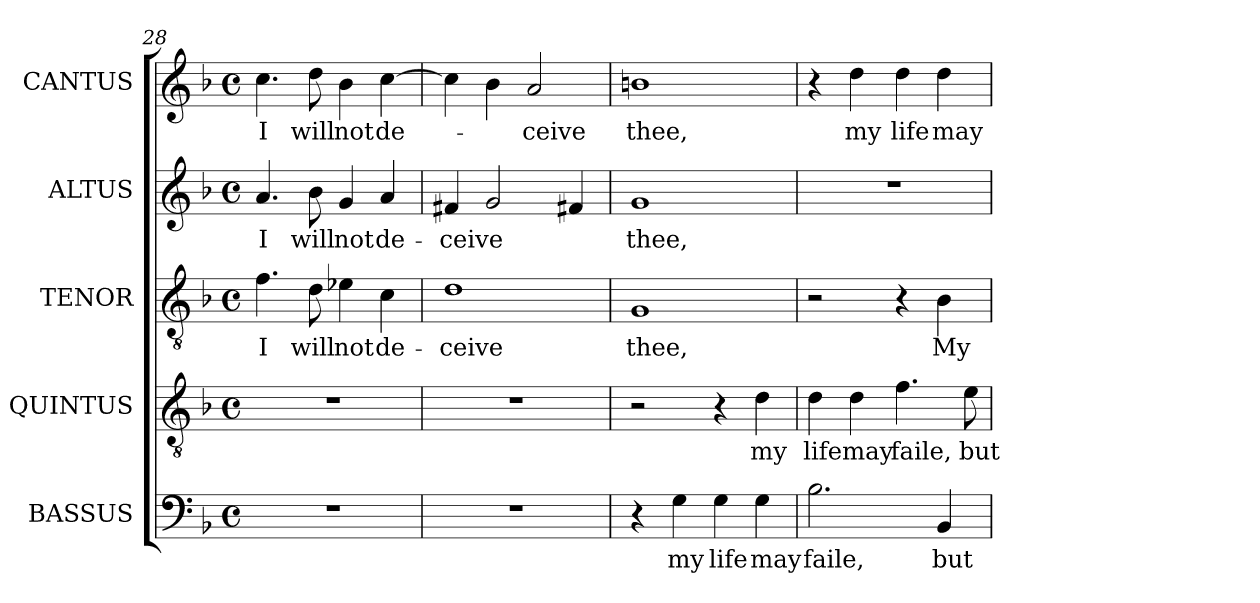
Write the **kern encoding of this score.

**kern	**text	**kern	**text	**kern	**text	**kern	**text	**kern	**text
*part5	*part5	*part4	*part4	*part3	*part3	*part2	*part2	*part1	*part1
*staff5	*staff5	*staff4	*staff4	*staff3	*staff3	*staff2	*staff2	*staff1	*staff1
*I"BASSUS	*	*I"QUINTUS	*	*I"TENOR	*	*I"ALTUS	*	*I"CANTUS	*
*I'B	*	*I'T	*	*	*	*	*	*I'S	*
*clefF4	*	*clefGv2	*	*clefGv2	*	*clefG2	*	*clefG2	*
*	*	*ITrd7c12	*	*ITrd7c12	*	*	*	*	*
*k[b-]	*	*k[b-]	*	*k[b-]	*	*k[b-]	*	*k[b-]	*
*d:	*	*d:	*	*d:	*	*d:	*	*d:	*
*M4/4	*	*M4/4	*	*M4/4	*	*M4/4	*	*M4/4	*
*met(c)	*	*met(c)	*	*met(c)	*	*met(c)	*	*met(c)	*
=28	=28	=28	=28	=28	=28	=28	=28	=28	=28
!	!	!	!	!	!LO:LY:b:color=#000000	!	!	!	!
!	!	!	!	!	!	!	!LO:LY:b:color=#000000	!	!
!	!	!	!	!	!	!	!	!	!LO:LY:b:color=#000000
1r	.	1r	.	4.Fi\	I	4.ai/	I	4.cci\	I
!	!	!	!	!	!LO:LY:b:color=#000000	!	!	!	!
!	!	!	!	!	!	!	!LO:LY:b:color=#000000	!	!
!	!	!	!	!	!	!	!	!	!LO:LY:b:color=#000000
.	.	.	.	8Di\	will	8b-i\	will	8ddi\	will
!	!	!	!	!	!LO:LY:b:color=#000000	!	!	!	!
!	!	!	!	!	!	!	!LO:LY:b:color=#000000	!	!
!	!	!	!	!	!	!	!	!	!LO:LY:b:color=#000000
.	.	.	.	4E-Xi\	not	4gi/	not	4b-i\	not
!	!	!	!	!	!LO:LY:b:color=#000000	!	!	!	!
!	!	!	!	!	!	!	!LO:LY:b:color=#000000	!	!
!	!	!	!	!	!	!	!	!	!LO:LY:b:color=#000000
.	.	.	.	4Ci\	de-	4ai/	de-	[>4cci\	de-
=29	=29	=29	=29	=29	=29	=29	=29	=29	=29
!	!	!	!	!	!LO:LY:b:color=#000000	!	!	!	!
!	!	!	!	!	!	!	!LO:LY:b:color=#000000	!	!
1r	.	1r	.	1Di	-ceive	4f#Xi/	-ceive	4cci\]	.
.	.	.	.	.	.	2gi/	.	4b-i\	.
!	!	!	!	!	!	!	!	!	!LO:LY:b:color=#000000
.	.	.	.	.	.	.	.	2ai/	-ceive
.	.	.	.	.	.	4f#Xi/	.	.	.
=30	=30	=30	=30	=30	=30	=30	=30	=30	=30
!	!	!	!	!	!LO:LY:b:color=#000000	!	!	!	!
!	!	!	!	!	!	!	!LO:LY:b:color=#000000	!	!
!	!	!	!	!	!	!	!	!	!LO:LY:b:color=#000000
4r	.	2r	.	1GGi	thee,	1gi	thee,	1bni	thee,
!	!LO:LY:b:color=#000000	!	!	!	!	!	!	!	!
4Gi\	my	.	.	.	.	.	.	.	.
!	!LO:LY:b:color=#000000	!	!	!	!	!	!	!	!
4Gi\	life	4r	.	.	.	.	.	.	.
!	!LO:LY:b:color=#000000	!	!	!	!	!	!	!	!
!	!	!	!LO:LY:b:color=#000000	!	!	!	!	!	!
4Gi\	may	4Di\	my	.	.	.	.	.	.
=31	=31	=31	=31	=31	=31	=31	=31	=31	=31
!	!LO:LY:b:color=#000000	!	!	!	!	!	!	!	!
!	!	!	!LO:LY:b:color=#000000	!	!	!	!	!	!
2.B-i\	faile,	4Di\	life	2r	.	1r	.	4r	.
!	!	!	!LO:LY:b:color=#000000	!	!	!	!	!	!
!	!	!	!	!	!	!	!	!	!LO:LY:b:color=#000000
.	.	4Di\	may	.	.	.	.	4ddi\	my
!	!	!	!LO:LY:b:color=#000000	!	!	!	!	!	!
!	!	!	!	!	!	!	!	!	!LO:LY:b:color=#000000
.	.	4.Fi\	faile,	4r	.	.	.	4ddi\	life
!	!LO:LY:b:color=#000000	!	!	!	!	!	!	!	!
!	!	!	!	!	!LO:LY:b:color=#000000	!	!	!	!
!	!	!	!	!	!	!	!	!	!LO:LY:b:color=#000000
4BB-i/	but	.	.	4BB-i\	My	.	.	4ddi\	may
!	!	!	!LO:LY:b:color=#000000	!	!	!	!	!	!
.	.	8Ei\	but	.	.	.	.	.	.
=	=	=	=	=	=	=	=	=	=
*-	*-	*-	*-	*-	*-	*-	*-	*-	*-
